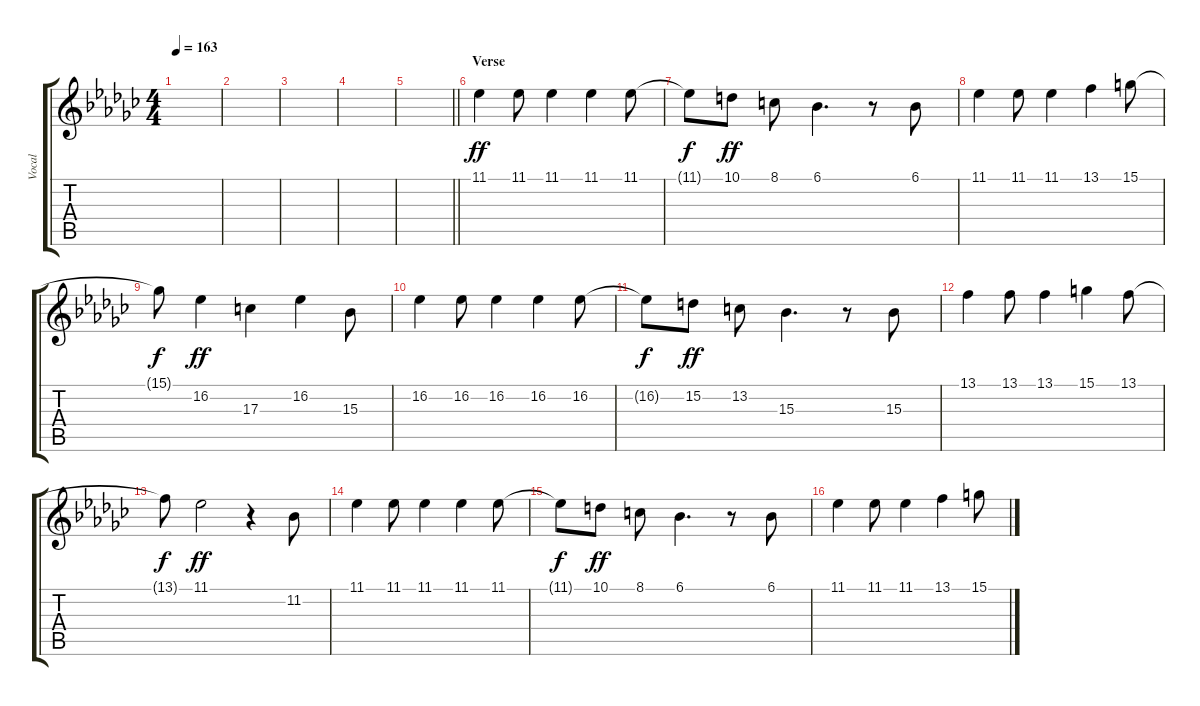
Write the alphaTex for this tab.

\track ("Vocal" "Vocal") {instrument baritonesax}
\staff {score tabs}
\tuning (E4 B3 G3 D3 A2 E2) {hide}
\ts (4 4)
\tempo 163
\clef g2
\ks gb
|
|
|
|
\barLineRight lightlight
|
\section ("" "Verse")
11.1.4{dy ff} 11.1.8 11.1.4 11.1.4 11.1.8 |
11.1{t}.8{dy f} 10.1.8{dy ff} 8.1.8 6.1.4{d} r.8 6.1.8 |
11.1.4 11.1.8 11.1.4 13.1.4 15.1.8 |
15.1{t}.8{dy f} 16.2.4{dy ff} 17.3.4 16.2.4 15.3.8 |
16.2.4 16.2.8 16.2.4 16.2.4 16.2.8 |
16.2{t}.8{dy f} 15.2.8{dy ff} 13.2.8 15.3.4{d} r.8 15.3.8 |
13.1.4 13.1.8 13.1.4 15.1.4 13.1.8 |
13.1{t}.8{dy f} 11.1.2{dy ff} r.4 11.2.8 |
11.1.4 11.1.8 11.1.4 11.1.4 11.1.8 |
11.1{t}.8{dy f} 10.1.8{dy ff} 8.1.8 6.1.4{d} r.8 6.1.8 |
11.1.4 11.1.8 11.1.4 13.1.4 15.1.8
